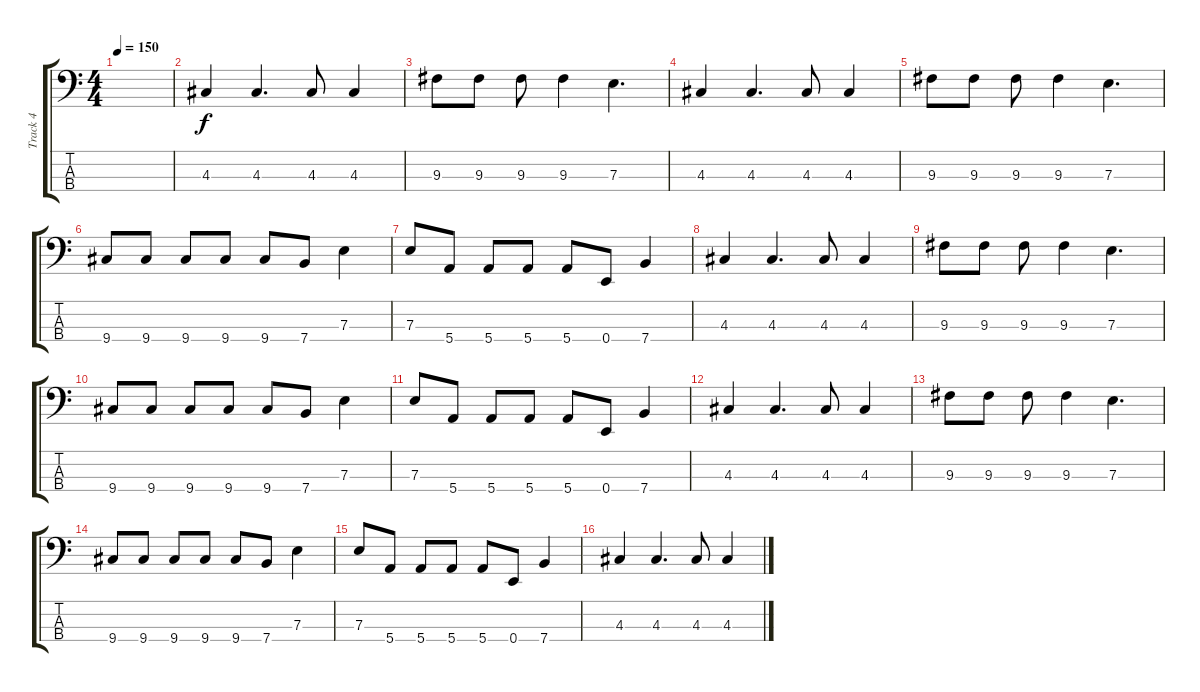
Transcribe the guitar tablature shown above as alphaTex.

\track ("Track 4" "Track 4") {instrument electricbassfinger}
\staff {score tabs}
\tuning (G2 D2 A1 E1) {hide}
\ts (4 4)
\tempo 150
\clef f4
\ks c
|
4.3.4 4.3.4{d} 4.3.8 4.3.4 |
9.3.8 9.3.8 9.3.8 9.3.4 7.3.4{d} |
4.3.4 4.3.4{d} 4.3.8 4.3.4 |
9.3.8 9.3.8 9.3.8 9.3.4 7.3.4{d} |
9.4.8 9.4.8 9.4.8 9.4.8 9.4.8 7.4.8 7.3.4 |
7.3.8 5.4.8 5.4.8 5.4.8 5.4.8 0.4.8 7.4.4 |
4.3.4 4.3.4{d} 4.3.8 4.3.4 |
9.3.8 9.3.8 9.3.8 9.3.4 7.3.4{d} |
9.4.8 9.4.8 9.4.8 9.4.8 9.4.8 7.4.8 7.3.4 |
7.3.8 5.4.8 5.4.8 5.4.8 5.4.8 0.4.8 7.4.4 |
4.3.4 4.3.4{d} 4.3.8 4.3.4 |
9.3.8 9.3.8 9.3.8 9.3.4 7.3.4{d} |
9.4.8 9.4.8 9.4.8 9.4.8 9.4.8 7.4.8 7.3.4 |
7.3.8 5.4.8 5.4.8 5.4.8 5.4.8 0.4.8 7.4.4 |
4.3.4 4.3.4{d} 4.3.8 4.3.4
